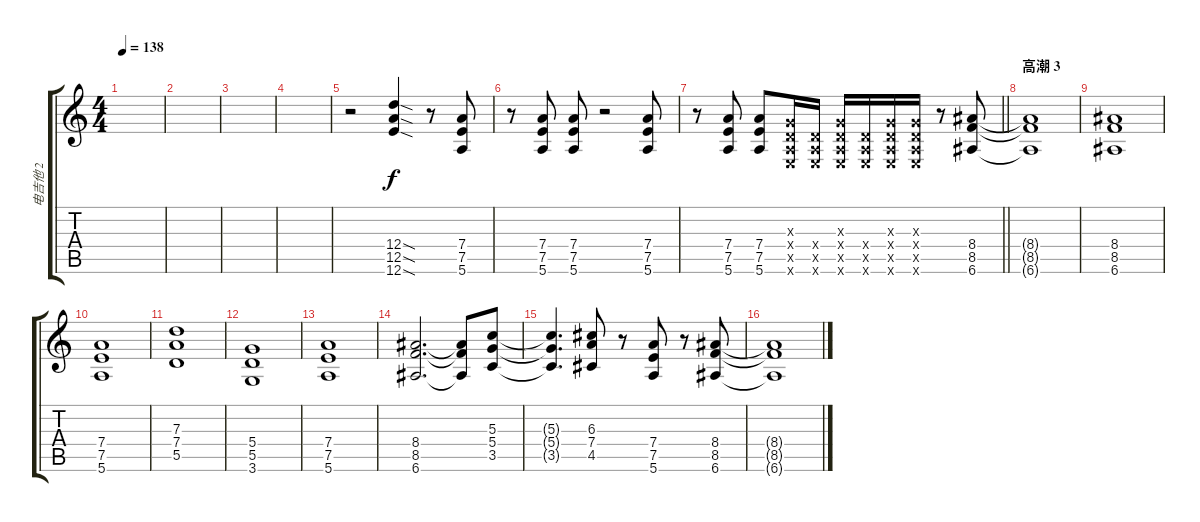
\track ("电吉他 2" "电吉他 2") {instrument distortionguitar}
\staff {score tabs}
\tuning (E4 B3 G3 D3 A2 E2) {hide}
\ts (4 4)
\tempo 138
\clef g2
\ks c
|
|
|
|
r.2 (12.4{sod} 12.5{sod} 12.6{sod}).4 r.8 (7.4 7.5 5.6).8 |
r.8 (7.4 7.5 5.6).8 (7.4 7.5 5.6).8 r.2 (7.4 7.5 5.6).8 |
\barLineRight lightlight
r.8 (7.4 7.5 5.6).8 (7.4 7.5 5.6).8 (0.3{x} 0.4{x} 0.5{x} 0.6{x}).16 (0.4{x} 0.5{x} 0.6{x}).16 (0.3{x} 0.4{x} 0.5{x} 0.6{x}).16 (0.4{x} 0.5{x} 0.6{x}).16 (0.3{x} 0.4{x} 0.5{x} 0.6{x}).16 (0.3{x} 0.4{x} 0.5{x} 0.6{x}).16 r.8 (8.4 8.5 6.6).8 |
\section ("" "高潮 3")
(8.4{t} 8.5{t} 6.6{t}).1 |
(8.4 8.5 6.6).1 |
(7.4 7.5 5.6).1 |
(7.3 7.4 5.5).1 |
(5.4 5.5 3.6).1 |
(7.4 7.5 5.6).1 |
(8.4 8.5 6.6).2{d} (8.4{t} 8.5{t} 6.6{t}).8 (5.3 5.4 3.5).8 |
(5.3{t} 5.4{t} 3.5{t}).4{d} (6.3 7.4 4.5).8 r.8 (7.4 7.5 5.6).8 r.8 (8.4 8.5 6.6).8 |
(8.4{t} 8.5{t} 6.6{t}).1
